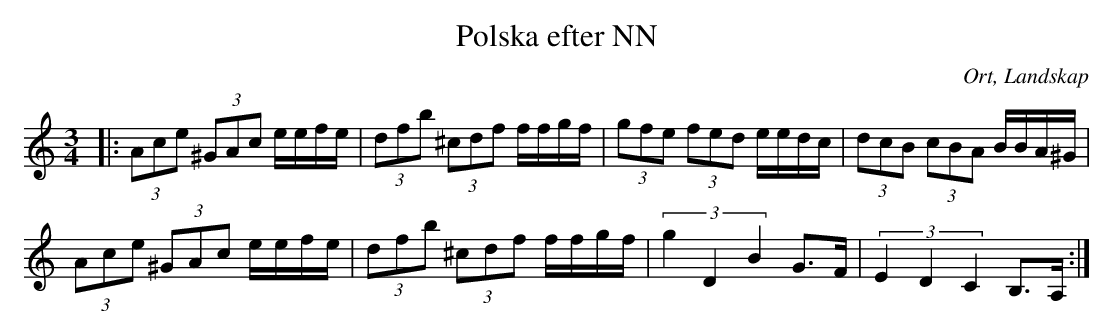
X:1
T:Polska efter NN
O:Ort, Landskap
M:3/4
L:1/8
M:3/4
K:C
|: (3 Ace (3^GAc e/e/f/e/| (3 dfb (3^cdf f/f/g/f/|(3gfe (3fed e/e/d/c/|(3dcB (3cBA B/B/A/^G/ |
(3Ace (3^GAc e/e/f/e/| (3 dfb (3^cdf f/f/g/f/|(3:2:3 g2 D2 B2 G>F|(3:2:3 E2 D2 C2 B,>A,:|
